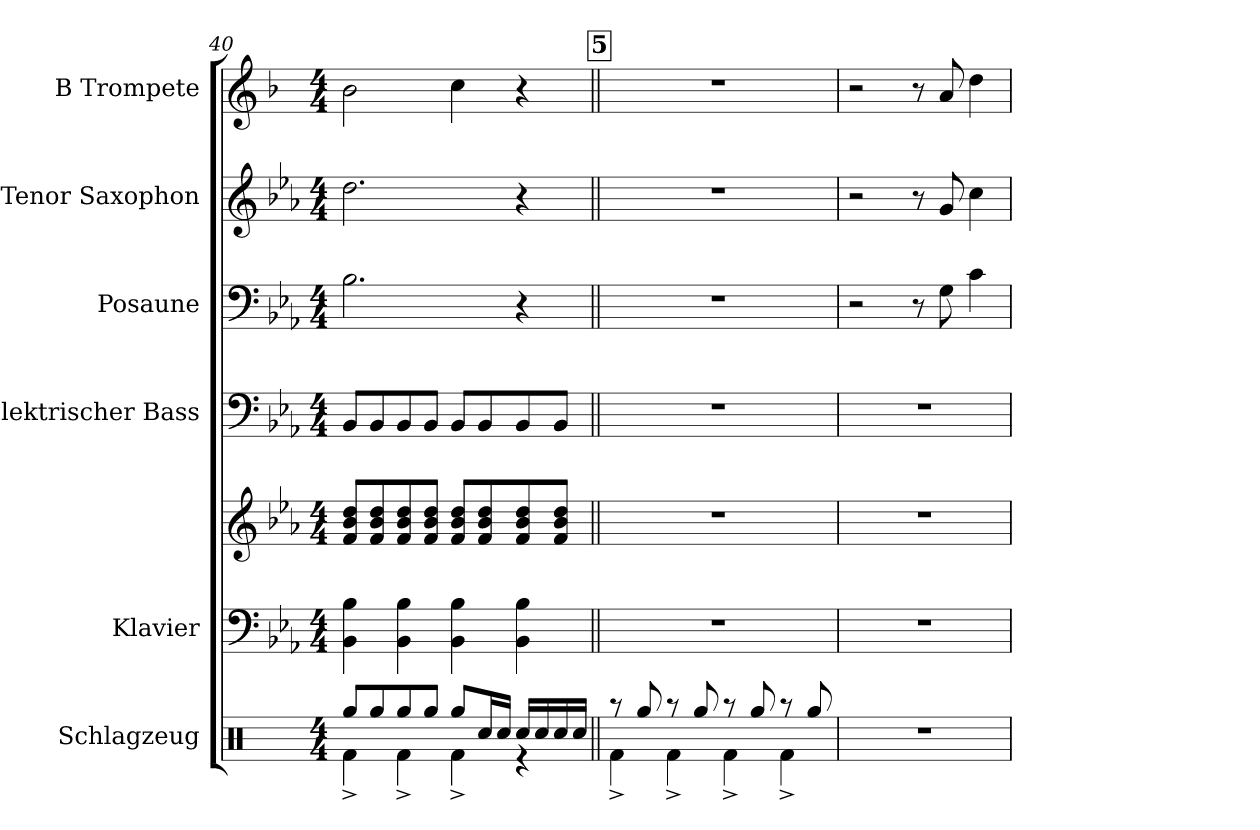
**kern	**kern	**kern	**kern	**kern	**kern	**kern
*part6	*part5	*part5	*part4	*part3	*part2	*part1
*staff7	*staff6	*staff5	*staff4	*staff3	*staff2	*staff1
*I"Schlagzeug	*I"Klavier	*	*I"Elektrischer Bass	*I"Posaune	*I"Tenor Saxophon	*I"B Trompete
*I'Slzg.	*I'Klav.	*	*I'E-B.	*I'Psn.	*I'T. Sax.	*I'B Tpt.
*clefX	*clefF4	*clefG2	*clefF4	*clefF4	*clefG2	*clefG2
*	*	*	*ITrd7c12	*	*ITrd8c14	*ITrd1c2
*k[]	*k[b-e-a-]	*k[b-e-a-]	*k[b-e-a-]	*k[b-e-a-]	*k[b-e-a-]	*k[b-e-a-]
*M4/4	*M4/4	*M4/4	*M4/4	*M4/4	*M4/4	*M4/4
=40	=40	=40	=40	=40	=40	=40
*^	*	*	*	*	*	*
8Rgg/L	4Rf^\	4BB-\ 4B-\	8f/ 8b-/ 8dd/L	8BBB-/L	2.B-\	2.d\	2a-\
8Rgg/	.	.	8f/ 8b-/ 8dd/	8BBB-/	.	.	.
8Rgg/	4Rf^\	4BB-\ 4B-\	8f/ 8b-/ 8dd/	8BBB-/	.	.	.
8Rgg/J	.	.	8f/ 8b-/ 8dd/J	8BBB-/J	.	.	.
8Rgg/L	4Rf^\	4BB-\ 4B-\	8f/ 8b-/ 8dd/L	8BBB-/L	.	.	4b-\
16Rcc/L	.	.	8f/ 8b-/ 8dd/	8BBB-/	.	.	.
16Rcc/JJ	.	.	.	.	.	.	.
16Rcc/LL	4r	4BB-\ 4B-\	8f/ 8b-/ 8dd/	8BBB-/	4r	4r	4r
16Rcc/	.	.	.	.	.	.	.
16Rcc/	.	.	8f/ 8b-/ 8dd/J	8BBB-/J	.	.	.
16Rcc/JJ	.	.	.	.	.	.	.
!!LO:PB:g=z
!!LO:REH:place=s1:a:B:fs=14:t=5
=41||	=41||	=41||	=41||	=41||	=41||	=41||	=41||
8r	4Rf^\	1r	1r	1r	1r	1r	1r
8Rgg/	.	.	.	.	.	.	.
8r	4Rf^\	.	.	.	.	.	.
8Rgg/	.	.	.	.	.	.	.
8r	4Rf^\	.	.	.	.	.	.
8Rgg/	.	.	.	.	.	.	.
8r	4Rf^\	.	.	.	.	.	.
8Rgg/	.	.	.	.	.	.	.
*v	*v	*	*	*	*	*	*
=42	=42	=42	=42	=42	=42	=42
1r	1r	1r	1r	2r	2r	2r
.	.	.	.	8r	8r	8r
.	.	.	.	8G\	8G/	8g/
.	.	.	.	4c\	4c\	4cc\
=	=	=	=	=	=	=
*-	*-	*-	*-	*-	*-	*-
